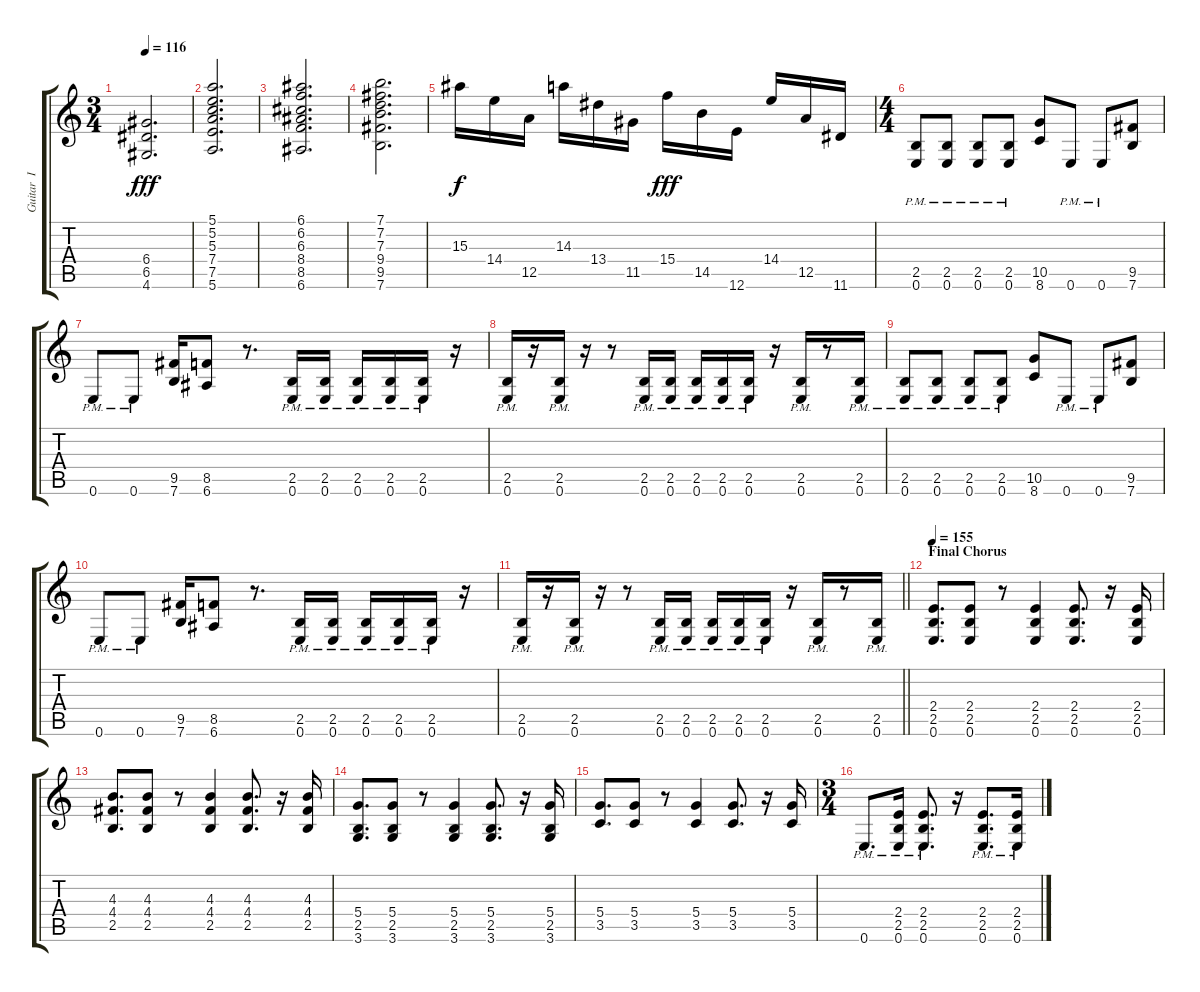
\track ("Guitar  I" "Guitar  I") {instrument distortionguitar}
\staff {score tabs}
\tuning (E4 B3 G3 D3 A2 E2) {hide}
\ts (3 4)
\tempo 116
\clef g2
\ks c
(6.4 6.5 4.6).2{d dy fff} |
(5.1 5.2 5.3 7.4 7.5 5.6).2{d} |
(6.1 6.2 6.3 8.4 8.5 6.6).2{d} |
(7.1 7.2 7.3 9.4 9.5 7.6).2{d} |
15.3.16{dy f} 14.4.16 12.5.16{beam split} 14.3.16{beam merge} 13.4.16 11.5.16{beam split} 15.4.16{dy fff} 14.5.16{beam merge} 12.6.16{beam split} 14.4.16 12.5.16 11.6.16 |
\ts (4 4)
(2.5{pm} 0.6{pm}).8 (2.5{pm} 0.6{pm}).8 (2.5{pm} 0.6{pm}).8 (2.5{pm} 0.6{pm}).8 (10.5 8.6).8 0.6{pm}.8 0.6{pm}.8 (9.5 7.6).8 |
0.6{pm}.8 0.6{pm}.8 (9.5 7.6).16 (8.5 6.6).8 r.8{d} (2.5{pm} 0.6{pm}).16 (2.5{pm} 0.6{pm}).16 (2.5{pm} 0.6{pm}).16 (2.5{pm} 0.6{pm}).16 (2.5{pm} 0.6{pm}).16 r.16 |
(2.5{pm} 0.6{pm}).16 r.16 (2.5{pm} 0.6{pm}).16 r.16 r.8 (2.5{pm} 0.6{pm}).16 (2.5{pm} 0.6{pm}).16 (2.5{pm} 0.6{pm}).16 (2.5{pm} 0.6{pm}).16 (2.5{pm} 0.6{pm}).16 r.16 (2.5{pm} 0.6{pm}).16 r.8 (2.5{pm} 0.6{pm}).16 |
(2.5{pm} 0.6{pm}).8 (2.5{pm} 0.6{pm}).8 (2.5{pm} 0.6{pm}).8 (2.5{pm} 0.6{pm}).8 (10.5 8.6).8 0.6{pm}.8 0.6{pm}.8 (9.5 7.6).8 |
0.6{pm}.8 0.6{pm}.8 (9.5 7.6).16 (8.5 6.6).8 r.8{d} (2.5{pm} 0.6{pm}).16 (2.5{pm} 0.6{pm}).16 (2.5{pm} 0.6{pm}).16 (2.5{pm} 0.6{pm}).16 (2.5{pm} 0.6{pm}).16 r.16 |
\barLineRight lightlight
(2.5{pm} 0.6{pm}).16 r.16 (2.5{pm} 0.6{pm}).16 r.16 r.8 (2.5{pm} 0.6{pm}).16 (2.5{pm} 0.6{pm}).16 (2.5{pm} 0.6{pm}).16 (2.5{pm} 0.6{pm}).16 (2.5{pm} 0.6{pm}).16 r.16 (2.5{pm} 0.6{pm}).16 r.8 (2.5{pm} 0.6{pm}).16 |
\section ("" "Final Chorus")
\tempo 155
(2.4 2.5 0.6).8{d} (2.4 2.5 0.6).8 r.8 (2.4 2.5 0.6).4 (2.4 2.5 0.6).8{d} r.16 (2.4 2.5 0.6).16 |
(4.3 4.4 2.5).8{d} (4.3 4.4 2.5).8 r.8 (4.3 4.4 2.5).4 (4.3 4.4 2.5).8{d} r.16 (4.3 4.4 2.5).16 |
(5.4 2.5 3.6).8{d} (5.4 2.5 3.6).8 r.8 (5.4 2.5 3.6).4 (5.4 2.5 3.6).8{d} r.16 (5.4 2.5 3.6).16 |
(5.4 3.5).8{d} (5.4 3.5).8 r.8 (5.4 3.5).4 (5.4 3.5).8{d} r.16 (5.4 3.5).16 |
\ts (3 4)
0.6{pm}.8{d} (2.4{pm} 2.5{pm} 0.6{pm}).16 (2.4{pm} 2.5{pm} 0.6{pm}).8{d} r.16 (2.4{pm} 2.5{pm} 0.6{pm}).8{d} (2.4{pm} 2.5{pm} 0.6{pm}).16
